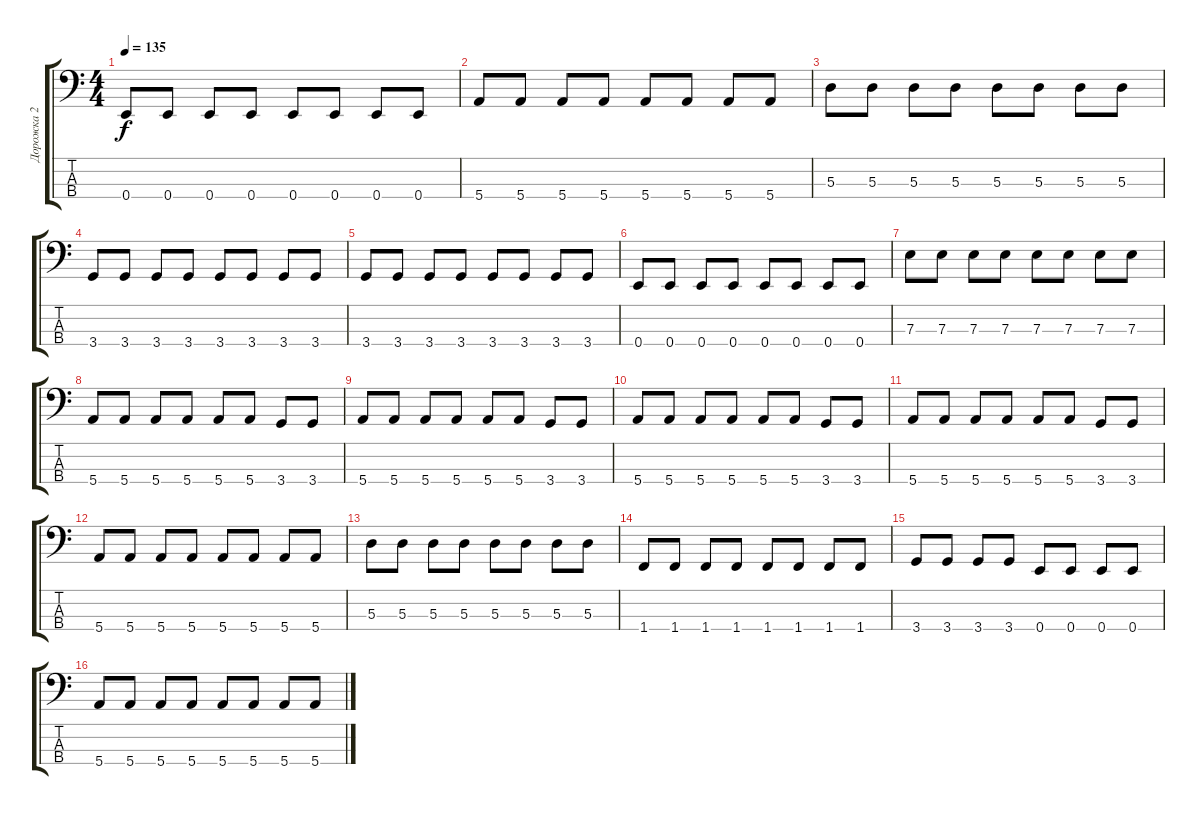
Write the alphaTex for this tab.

\track ("Дорожка 2" "Дорожка 2") {instrument electricbassfinger}
\staff {score tabs}
\tuning (G2 D2 A1 E1) {hide}
\ts (4 4)
\tempo 135
\clef f4
\ks c
0.4.8{dy f} 0.4.8 0.4.8 0.4.8 0.4.8 0.4.8 0.4.8 0.4.8 |
5.4.8 5.4.8 5.4.8 5.4.8 5.4.8 5.4.8 5.4.8 5.4.8 |
5.3.8 5.3.8 5.3.8 5.3.8 5.3.8 5.3.8 5.3.8 5.3.8 |
3.4.8 3.4.8 3.4.8 3.4.8 3.4.8 3.4.8 3.4.8 3.4.8 |
3.4.8 3.4.8 3.4.8 3.4.8 3.4.8 3.4.8 3.4.8 3.4.8 |
0.4.8 0.4.8 0.4.8 0.4.8 0.4.8 0.4.8 0.4.8 0.4.8 |
7.3.8 7.3.8 7.3.8 7.3.8 7.3.8 7.3.8 7.3.8 7.3.8 |
5.4.8 5.4.8 5.4.8 5.4.8 5.4.8 5.4.8 3.4.8 3.4.8 |
5.4.8 5.4.8 5.4.8 5.4.8 5.4.8 5.4.8 3.4.8 3.4.8 |
5.4.8 5.4.8 5.4.8 5.4.8 5.4.8 5.4.8 3.4.8 3.4.8 |
5.4.8 5.4.8 5.4.8 5.4.8 5.4.8 5.4.8 3.4.8 3.4.8 |
5.4.8 5.4.8 5.4.8 5.4.8 5.4.8 5.4.8 5.4.8 5.4.8 |
5.3.8 5.3.8 5.3.8 5.3.8 5.3.8 5.3.8 5.3.8 5.3.8 |
1.4.8 1.4.8 1.4.8 1.4.8 1.4.8 1.4.8 1.4.8 1.4.8 |
3.4.8 3.4.8 3.4.8 3.4.8 0.4.8 0.4.8 0.4.8 0.4.8 |
5.4.8 5.4.8 5.4.8 5.4.8 5.4.8 5.4.8 5.4.8 5.4.8
